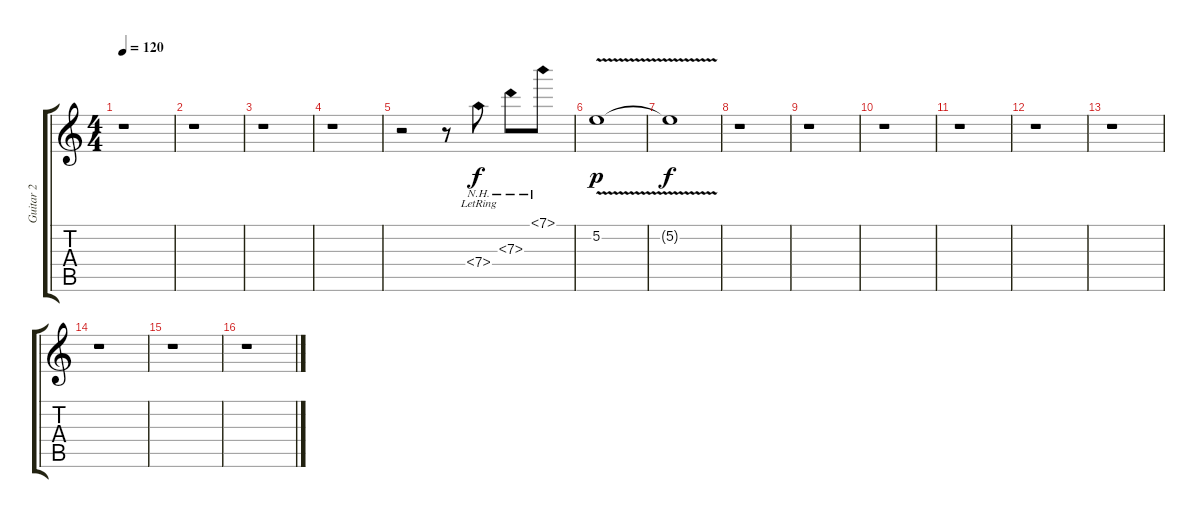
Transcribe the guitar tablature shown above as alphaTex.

\track ("Guitar 2" "Guitar 2") {solo instrument distortionguitar}
\staff {score tabs}
\tuning (E4 B3 G3 D3 A2 E2) {hide}
\ts (4 4)
\tempo 120
\clef g2
\ks c
r.1{dy f} |
r.1 |
r.1 |
r.1 |
r.2 r.8 7.4{nh lr}.8 7.3{nh lr}.8 7.1{nh}.8 |
5.2{v}.1{dy p} |
5.2{t}.1{dy f} |
r.1 |
r.1 |
r.1 |
r.1 |
r.1 |
r.1 |
r.1 |
r.1 |
r.1
